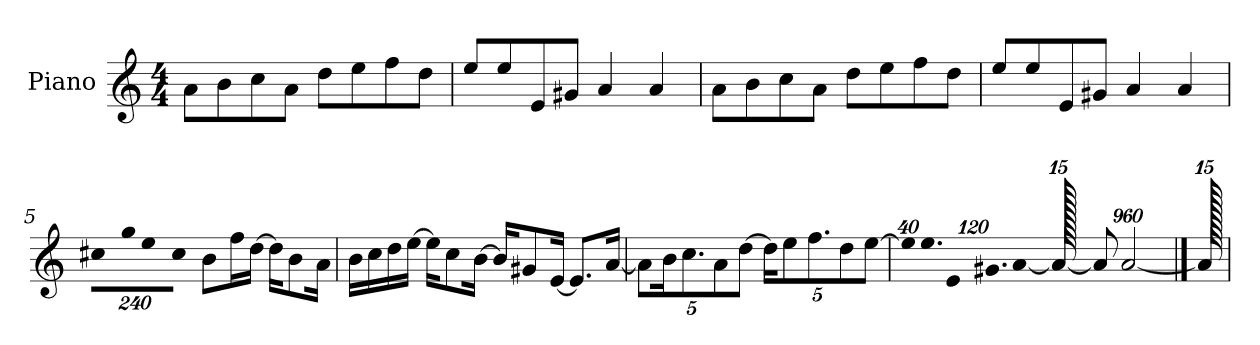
**kern
*part1
*staff1
*I"Piano
*I'P-no
*clefG2
*k[]
*M4/4
*MM90
=1
8a\L
8b\
8cc\
8a\J
8dd\L
8ee\
8ff\
8dd\J
=2
8ee/L
8ee/
8e/
8g#X/J
4a/
4a/
=3
8a\L
8b\
8cc\
8a\J
8dd\L
8ee\
8ff\
8dd\J
=4
8ee/L
8ee/
8e/
8g#X/J
4a/
4a/
=5
*Xbrackettup
!LO:N:vis=8
960%137cc#X\L
!LO:N:vis=16
1920%137gg\K
!LO:N:vis=8
960%137ee\
!LO:N:vis=8
960%137cc#\J
8b\L
16ff\L
[16dd\JJ
16dd\KL]
8b\
16a\Jk
!!LO:LB:g=z
=6
16b\LL
16cc\
16dd\
[16ee\JJ
16ee\KL]
8cc\
[16b\Jk
16b/KL]
8g#X/
[16e/Jk
8.e/L]
[16a/Jk
=7
10a\L]
20b\K
10.cc\
10a\
[10dd\J
20dd\KL]
10ee\
10.ff\
10dd\
[10ee\J
=8
!LO:N:vis=32
640%23ee/KLL]
!LO:N:vis=16.
960%103ee/J
!LO:N:vis=8
960%137e/
!LO:N:vis=16.
960%103g#X/L
[384%41a/J
1920a/_
8a/]
[1920%719a/
==9
1920a/]
=
*-
